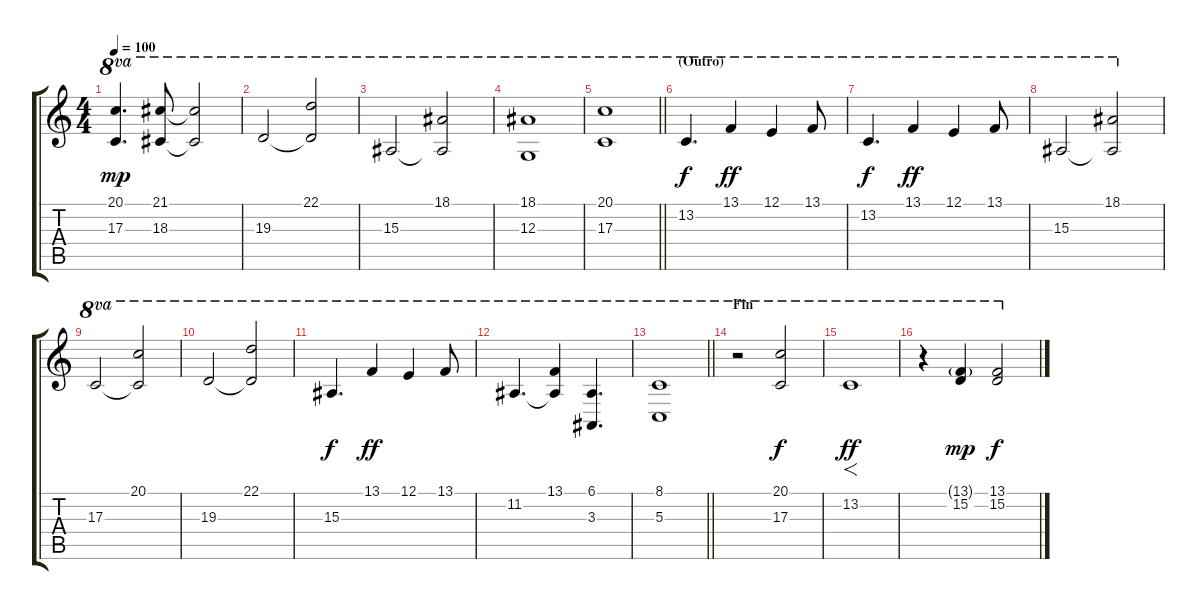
\track "" {instrument pad8sweep}
\staff {score tabs}
\tuning (E4 B3 G3 D3 A2 E2) {hide}
\ts (4 4)
\tempo 100
\clef g2
\ks c
(20.1 17.3).4{d ot 8va dy mp} (21.1 18.3).8{ot 8va} (21.1{t} 18.3{t}).2{ot 8va} |
19.3.2{ot 8va} (22.1 19.3{t}).2{ot 8va} |
15.3.2{ot 8va} (18.1 15.3{t}).2{ot 8va} |
(18.1 12.3).1{ot 8va} |
\barLineRight lightlight
(20.1 17.3).1{ot 8va} |
\section ("" "(Outro)")
13.2.4{d ot 8va dy f} 13.1.4{ot 8va dy ff} 12.1.4{ot 8va} 13.1.8{ot 8va} |
13.2.4{d ot 8va dy f} 13.1.4{ot 8va dy ff} 12.1.4{ot 8va} 13.1.8{ot 8va} |
15.3.2{ot 8va} (18.1 15.3{t}).2{ot 8va} |
17.3.2{ot 8va} (20.1 17.3{t}).2{ot 8va} |
19.3.2{ot 8va} (22.1 19.3{t}).2{ot 8va} |
15.3.4{d ot 8va dy f} 13.1.4{ot 8va dy ff} 12.1.4{ot 8va} 13.1.8{ot 8va} |
11.2.4{d ot 8va} (13.1 11.2{t}).4{ot 8va} (6.1 3.3).4{d ot 8va} |
\barLineRight lightlight
(8.1 5.3).1{ot 8va} |
\section ("" "Fin")
r.2{ot 8va} (20.1 17.3).2{ot 8va dy f} |
13.2.1{f ot 8va dy ff} |
r.4{ot 8va} (13.1{g} 15.2).4{ot 8va dy mp} (13.1 15.2).2{ot 8va dy f}
